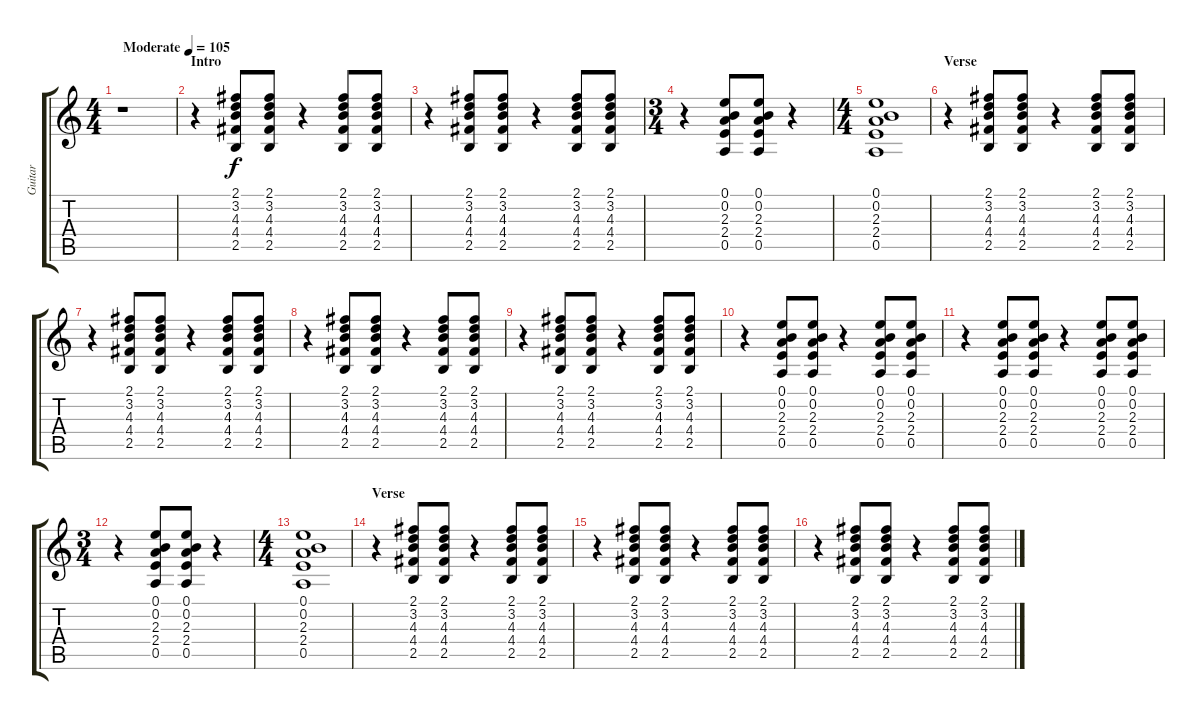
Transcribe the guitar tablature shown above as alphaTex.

\track ("Guitar" "Guitar") {instrument acousticguitarsteel}
\staff {score tabs}
\tuning (E4 B3 G3 D3 A2 E2) {hide}
\ts (4 4)
\tempo (105 "Moderate")
\clef g2
\ks c
r.1{dy f instrument acousticguitarsteel} |
\section ("" "Intro")
r.4 (2.1 3.2 4.3 4.4 2.5).8 (2.1 3.2 4.3 4.4 2.5).8 r.4 (2.1 3.2 4.3 4.4 2.5).8 (2.1 3.2 4.3 4.4 2.5).8 |
r.4 (2.1 3.2 4.3 4.4 2.5).8 (2.1 3.2 4.3 4.4 2.5).8 r.4 (2.1 3.2 4.3 4.4 2.5).8 (2.1 3.2 4.3 4.4 2.5).8 |
\ts (3 4)
r.4 (0.1 0.2 2.3 2.4 0.5).8 (0.1 0.2 2.3 2.4 0.5).8 r.4 |
\ts (4 4)
(0.1 0.2 2.3 2.4 0.5).1 |
\section ("" "Verse")
r.4 (2.1 3.2 4.3 4.4 2.5).8 (2.1 3.2 4.3 4.4 2.5).8 r.4 (2.1 3.2 4.3 4.4 2.5).8 (2.1 3.2 4.3 4.4 2.5).8 |
r.4 (2.1 3.2 4.3 4.4 2.5).8 (2.1 3.2 4.3 4.4 2.5).8 r.4 (2.1 3.2 4.3 4.4 2.5).8 (2.1 3.2 4.3 4.4 2.5).8 |
r.4 (2.1 3.2 4.3 4.4 2.5).8 (2.1 3.2 4.3 4.4 2.5).8 r.4 (2.1 3.2 4.3 4.4 2.5).8 (2.1 3.2 4.3 4.4 2.5).8 |
r.4 (2.1 3.2 4.3 4.4 2.5).8 (2.1 3.2 4.3 4.4 2.5).8 r.4 (2.1 3.2 4.3 4.4 2.5).8 (2.1 3.2 4.3 4.4 2.5).8 |
r.4 (0.1 0.2 2.3 2.4 0.5).8 (0.1 0.2 2.3 2.4 0.5).8 r.4 (0.1 0.2 2.3 2.4 0.5).8 (0.1 0.2 2.3 2.4 0.5).8 |
r.4 (0.1 0.2 2.3 2.4 0.5).8 (0.1 0.2 2.3 2.4 0.5).8 r.4 (0.1 0.2 2.3 2.4 0.5).8 (0.1 0.2 2.3 2.4 0.5).8 |
\ts (3 4)
r.4 (0.1 0.2 2.3 2.4 0.5).8 (0.1 0.2 2.3 2.4 0.5).8 r.4 |
\ts (4 4)
(0.1 0.2 2.3 2.4 0.5).1 |
\section ("" "Verse")
r.4 (2.1 3.2 4.3 4.4 2.5).8 (2.1 3.2 4.3 4.4 2.5).8 r.4 (2.1 3.2 4.3 4.4 2.5).8 (2.1 3.2 4.3 4.4 2.5).8 |
r.4 (2.1 3.2 4.3 4.4 2.5).8 (2.1 3.2 4.3 4.4 2.5).8 r.4 (2.1 3.2 4.3 4.4 2.5).8 (2.1 3.2 4.3 4.4 2.5).8 |
r.4 (2.1 3.2 4.3 4.4 2.5).8 (2.1 3.2 4.3 4.4 2.5).8 r.4 (2.1 3.2 4.3 4.4 2.5).8 (2.1 3.2 4.3 4.4 2.5).8
